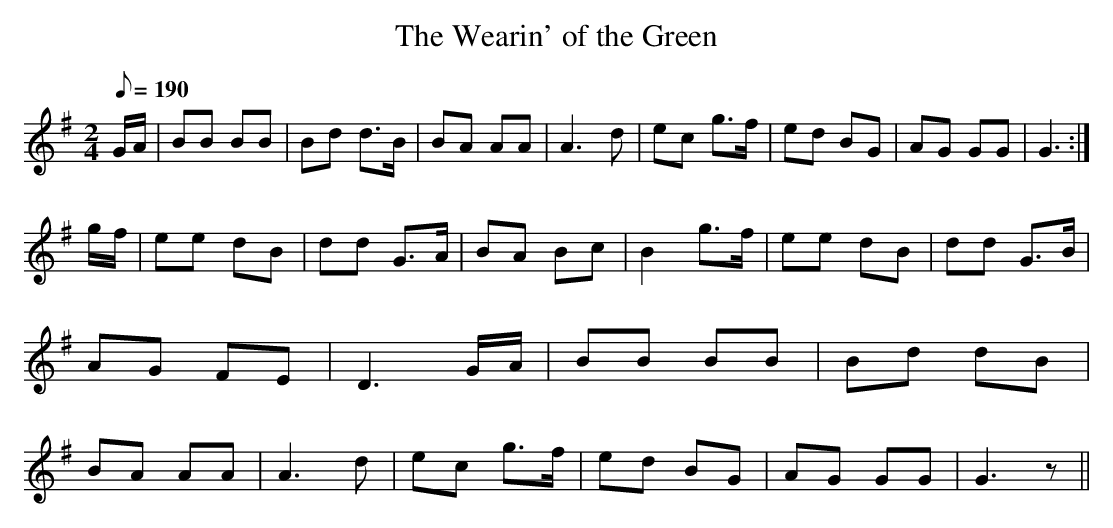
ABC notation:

X:1
T:The Wearin' of the Green
M:2/4
L:1/8
Q:190
K:G
G/A/ | BB BB | Bd d>B | BA AA | A3 d | ec g>f | ed BG | AG GG | G3 :|
g/f/ | ee dB | dd G>A | BA Bc | B2 g>f | ee dB | dd G>B | AG FE | D3 G/A/ | BB BB | Bd dB | BA AA | A3 d | ec g>f | ed BG | AG GG | G3 z ||
